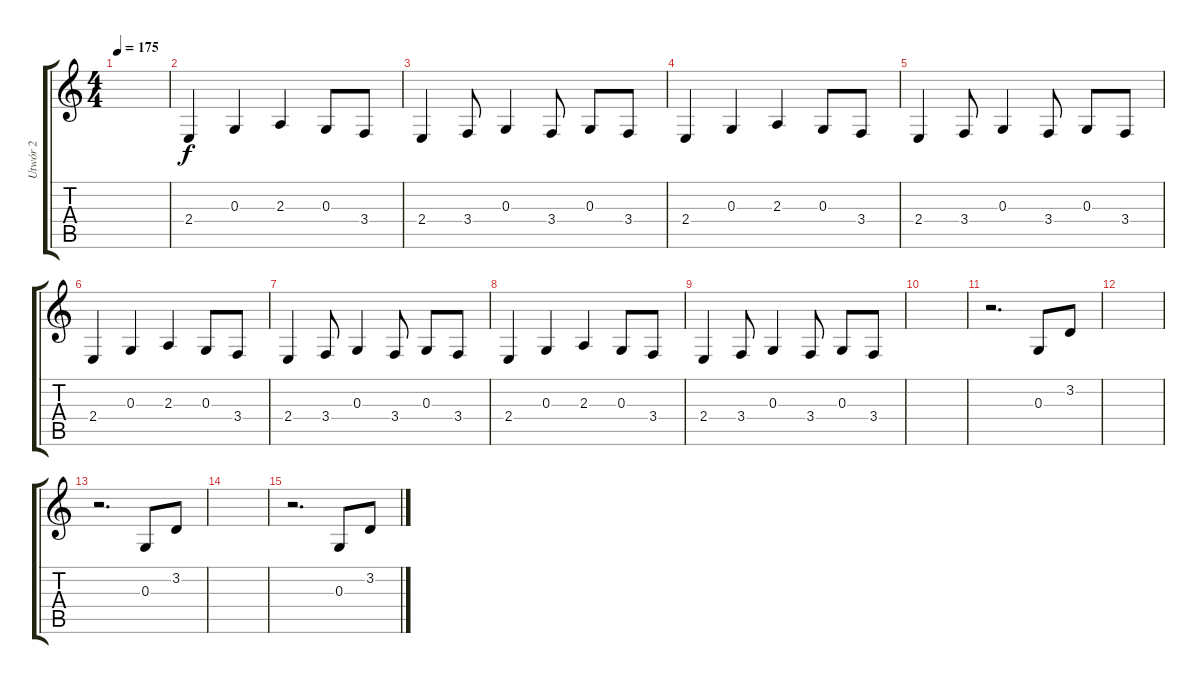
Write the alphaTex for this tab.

\track ("Utwór 2" "Utwór 2") {instrument trumpet}
\staff {score tabs}
\tuning (E4 B3 G3 D3 A2 E2) {hide}
\ts (4 4)
\tempo 175
\clef g2
\ks c
|
2.4.4 0.3.4 2.3.4 0.3.8 3.4.8 |
2.4.4 3.4.8 0.3.4 3.4.8 0.3.8 3.4.8 |
2.4.4 0.3.4 2.3.4 0.3.8 3.4.8 |
2.4.4 3.4.8 0.3.4 3.4.8 0.3.8 3.4.8 |
2.4.4 0.3.4 2.3.4 0.3.8 3.4.8 |
2.4.4 3.4.8 0.3.4 3.4.8 0.3.8 3.4.8 |
2.4.4 0.3.4 2.3.4 0.3.8 3.4.8 |
2.4.4 3.4.8 0.3.4 3.4.8 0.3.8 3.4.8 |
|
r.2{d} 0.3.8 3.2.8 |
|
r.2{d} 0.3.8 3.2.8 |
|
r.2{d} 0.3.8 3.2.8
